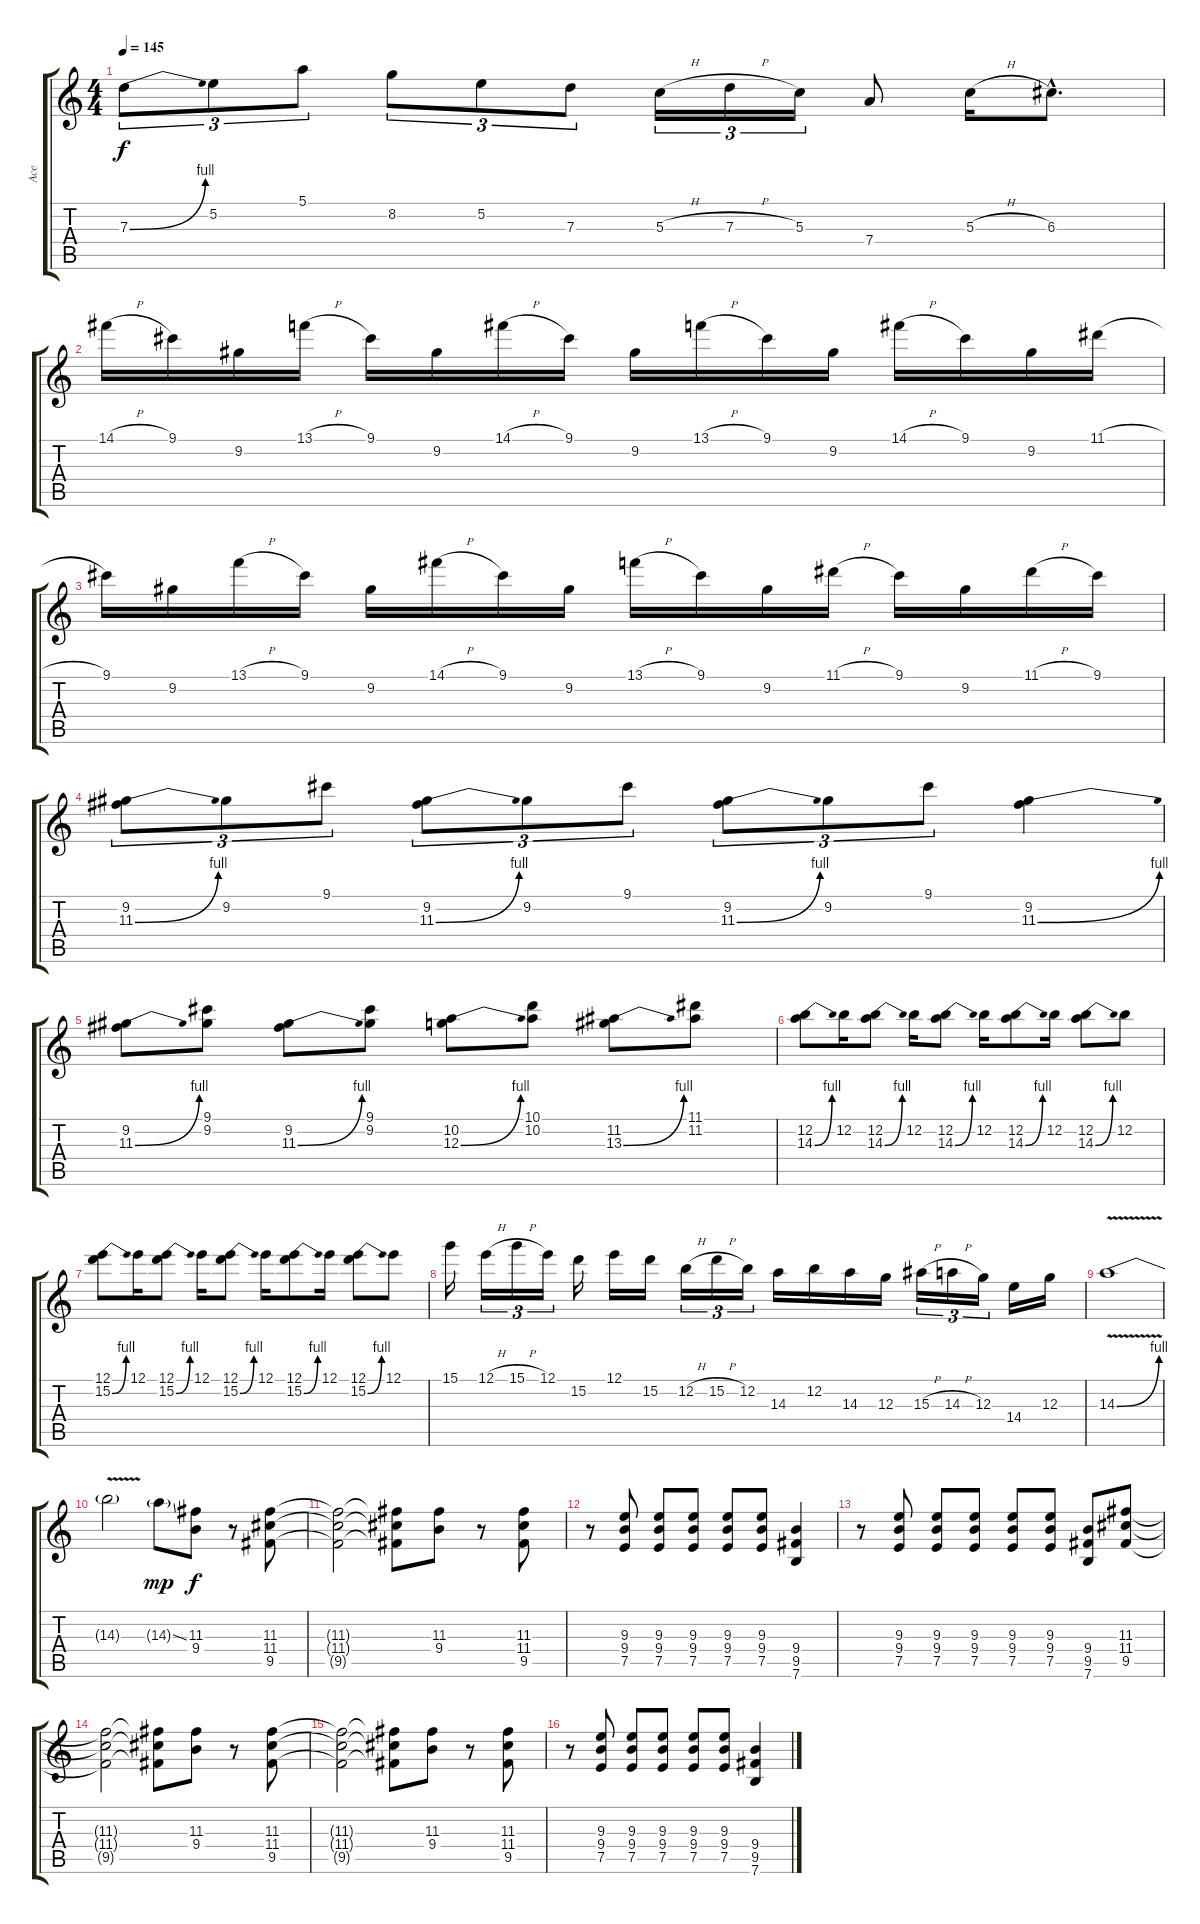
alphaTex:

\track ("Ace" "Ace") {instrument distortionguitar}
\staff {score tabs}
\tuning (E4 B3 G3 D3 A2 E2) {hide}
\ts (4 4)
\tempo 145
\clef g2
\ks c
7.3{be (bend 0 0 60 4)}.8{tu (3 2) dy f} 5.2.8{tu (3 2)} 5.1.8{tu (3 2)} 8.2.8{tu (3 2)} 5.2.8{tu (3 2)} 7.3.8{tu (3 2)} 5.3{h}.16{tu (3 2)} 7.3{h}.16{tu (3 2)} 5.3.16{tu (3 2)} 7.4.8 5.3{h}.16 6.3{hac}.8{d} |
14.1{h}.16 9.1.16 9.2.16 13.1{h}.16 9.1.16 9.2.16 14.1{h}.16 9.1.16 9.2.16 13.1{h}.16 9.1.16 9.2.16 14.1{h}.16 9.1.16 9.2.16 11.1{h}.16 |
9.1.16 9.2.16 13.1{h}.16 9.1.16 9.2.16 14.1{h}.16 9.1.16 9.2.16 13.1{h}.16 9.1.16 9.2.16 11.1{h}.16 9.1.16 9.2.16 11.1{h}.16 9.1.16 |
(9.2 11.3{be (bend 0 0 60 4)}).8{tu (3 2)} 9.2.8{tu (3 2)} 9.1.8{tu (3 2)} (9.2 11.3{be (bend 0 0 60 4)}).8{tu (3 2)} 9.2.8{tu (3 2)} 9.1.8{tu (3 2)} (9.2 11.3{be (bend 0 0 60 4)}).8{tu (3 2)} 9.2.8{tu (3 2)} 9.1.8{tu (3 2)} (9.2 11.3{be (bend 0 0 60 4)}).4 |
(9.2 11.3{be (bend 0 0 60 4)}).8 (9.1 9.2).8 (9.2 11.3{be (bend 0 0 60 4)}).8 (9.1 9.2).8 (10.2 12.3{be (bend 0 0 60 4)}).8 (10.1 10.2).8 (11.2 13.3{be (bend 0 0 60 4)}).8 (11.1 11.2).8 |
(12.2 14.3{be (bend 0 0 60 4)}).8 12.2.16 (12.2 14.3{be (bend 0 0 60 4)}).8 12.2.16 (12.2 14.3{be (bend 0 0 60 4)}).8 12.2.16 (12.2 14.3{be (bend 0 0 60 4)}).8 12.2.16 (12.2 14.3{be (bend 0 0 60 4)}).8 12.2.8 |
(12.1 15.2{be (bend 0 0 60 4)}).8 12.1.16 (12.1 15.2{be (bend 0 0 60 4)}).8 12.1.16 (12.1 15.2{be (bend 0 0 60 4)}).8 12.1.16 (12.1 15.2{be (bend 0 0 60 4)}).8 12.1.16 (12.1 15.2{be (bend 0 0 60 4)}).8 12.1.8 |
15.1.16 12.1{h}.16{tu (3 2)} 15.1{h}.16{tu (3 2)} 12.1.16{tu (3 2)} 15.2.16 12.1.16 15.2.16 12.2{h}.16{tu (3 2)} 15.2{h}.16{tu (3 2)} 12.2.16{tu (3 2)} 14.3.16 12.2.16 14.3.16 12.3.16 15.3{h}.16{tu (3 2)} 14.3{h}.16{tu (3 2)} 12.3.16{tu (3 2)} 14.4.16 12.3.16 |
14.3{be (bend 0 0 60 4) v}.1 |
14.3{t}.2 14.3{ss g}.8{dy mp} (11.3 9.4).8{dy f} r.8 (11.3 11.4 9.5).8 |
(11.3{t} 11.4{t} 9.5{t}).2 (11.3{t} 11.4{t} 9.5{t}).8 (11.3 9.4).8 r.8 (11.3 11.4 9.5).8 |
r.8 (9.3 9.4 7.5).8 (9.3 9.4 7.5).8 (9.3 9.4 7.5).8 (9.3 9.4 7.5).8 (9.3 9.4 7.5).8 (9.4 9.5 7.6).4 |
r.8 (9.3 9.4 7.5).8 (9.3 9.4 7.5).8 (9.3 9.4 7.5).8 (9.3 9.4 7.5).8 (9.3 9.4 7.5).8 (9.4 9.5 7.6).8 (11.3 11.4 9.5).8 |
(11.3{t} 11.4{t} 9.5{t}).2 (11.3{t} 11.4{t} 9.5{t}).8 (11.3 9.4).8 r.8 (11.3 11.4 9.5).8 |
(11.3{t} 11.4{t} 9.5{t}).2 (11.3{t} 11.4{t} 9.5{t}).8 (11.3 9.4).8 r.8 (11.3 11.4 9.5).8 |
r.8 (9.3 9.4 7.5).8 (9.3 9.4 7.5).8 (9.3 9.4 7.5).8 (9.3 9.4 7.5).8 (9.3 9.4 7.5).8 (9.4 9.5 7.6).4
